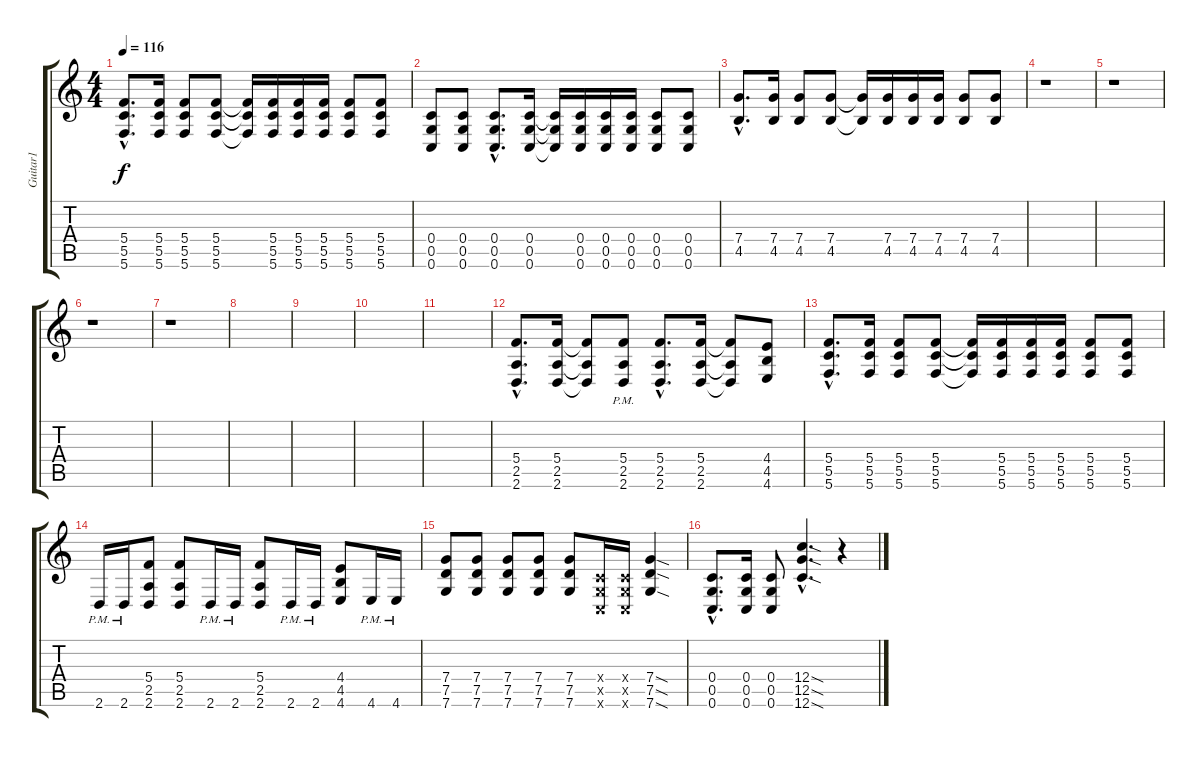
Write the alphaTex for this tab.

\track ("Guitar1" "Guitar1") {instrument distortionguitar}
\staff {score tabs}
\tuning (D4 A3 F3 C3 G2 C2) {hide}
\ts (4 4)
\tempo 116
\clef g2
\ks c
(5.4{hac} 5.5{hac} 5.6{hac}).8{d dy f} (5.4 5.5 5.6).16 (5.4 5.5 5.6).8 (5.4 5.5 5.6).8 (5.4{t} 5.5{t} 5.6{t}).16 (5.4 5.5 5.6).16 (5.4 5.5 5.6).16 (5.4 5.5 5.6).16 (5.4 5.5 5.6).8 (5.4 5.5 5.6).8 |
(0.4 0.5 0.6).8 (0.4 0.5 0.6).8 (0.4{hac} 0.5{hac} 0.6{hac}).8{d} (0.4 0.5 0.6).16 (0.4{t} 0.5{t} 0.6{t}).16 (0.4 0.5 0.6).16 (0.4 0.5 0.6).16 (0.4 0.5 0.6).16 (0.4 0.5 0.6).8 (0.4 0.5 0.6).8 |
(7.4{hac} 4.5{hac}).8{d} (7.4 4.5).16 (7.4 4.5).8 (7.4 4.5).8 (7.4{t} 4.5{t}).16 (7.4 4.5).16 (7.4 4.5).16 (7.4 4.5).16 (7.4 4.5).8 (7.4 4.5).8 |
r.1 |
r.1 |
r.1 |
r.1 |
|
|
|
|
(5.4{hac} 2.5{hac} 2.6{hac}).8{d} (5.4 2.5 2.6).16 (5.4{t} 2.5{t} 2.6{t}).8 (5.4 2.5 2.6{pm}).8 (5.4{hac} 2.5{hac} 2.6{hac}).8{d} (5.4 2.5 2.6).16 (5.4{t} 2.5{t} 2.6{t}).8 (4.4 4.5 4.6).8 |
(5.4{hac} 5.5{hac} 5.6{hac}).8{d} (5.4 5.5 5.6).16 (5.4 5.5 5.6).8 (5.4 5.5 5.6).8 (5.4{t} 5.5{t} 5.6{t}).16 (5.4 5.5 5.6).16 (5.4 5.5 5.6).16 (5.4 5.5 5.6).16 (5.4 5.5 5.6).8 (5.4 5.5 5.6).8 |
2.6{pm}.16 2.6{pm}.16 (5.4 2.5 2.6).8 (5.4 2.5 2.6).8 2.6{pm}.16 2.6{pm}.16 (5.4 2.5 2.6).8 2.6{pm}.16 2.6{pm}.16 (4.4 4.5 4.6).8 4.6{pm}.16 4.6{pm}.16 |
(7.4 7.5 7.6).8 (7.4 7.5 7.6).8 (7.4 7.5 7.6).8 (7.4 7.5 7.6).8 (7.4 7.5 7.6).8 (0.4{x} 0.5{x} 0.6{x}).16 (0.4{x} 0.5{x} 0.6{x}).16 (7.4{sod} 7.5{sod} 7.6{sod}).4 |
(0.4{hac} 0.5{hac} 0.6{hac}).8{d} (0.4 0.5 0.6).16 (0.4 0.5 0.6).8 (12.4{sod hac} 12.5{sod hac} 12.6{sod hac}).4{d} r.4
